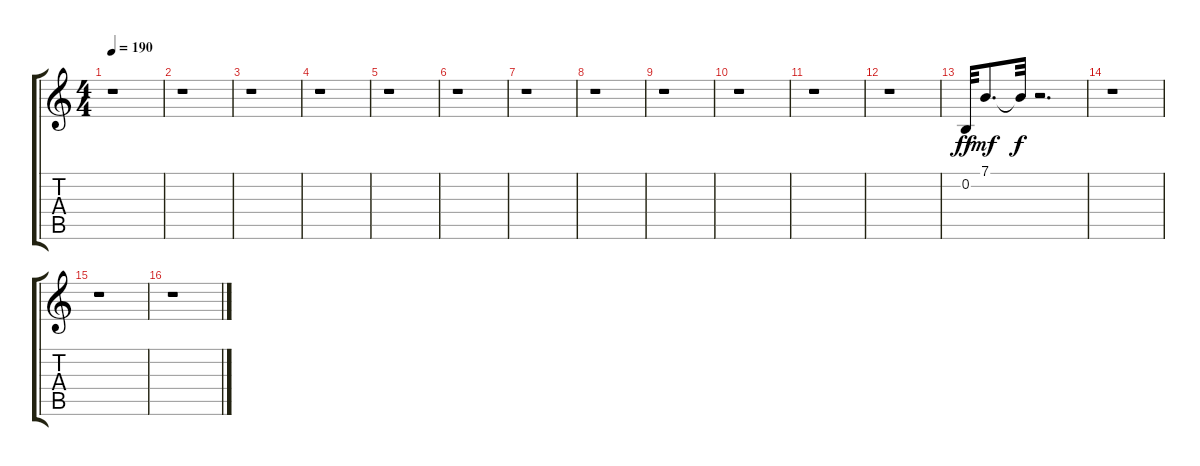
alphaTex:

\track "" {instrument orchestrahit}
\staff {score tabs}
\tuning (E4 B3 G3 D3 A2 E2) {hide}
\ts (4 4)
\tempo 190
\clef g2
\ks c
r.1{dy f} |
r.1 |
r.1 |
r.1 |
r.1 |
r.1 |
r.1 |
r.1 |
r.1 |
r.1 |
r.1 |
r.1 |
0.2.32{dy ff} 7.1.8{d dy mf} 7.1{t}.32{dy f} r.2{d} |
r.1 |
r.1 |
r.1
